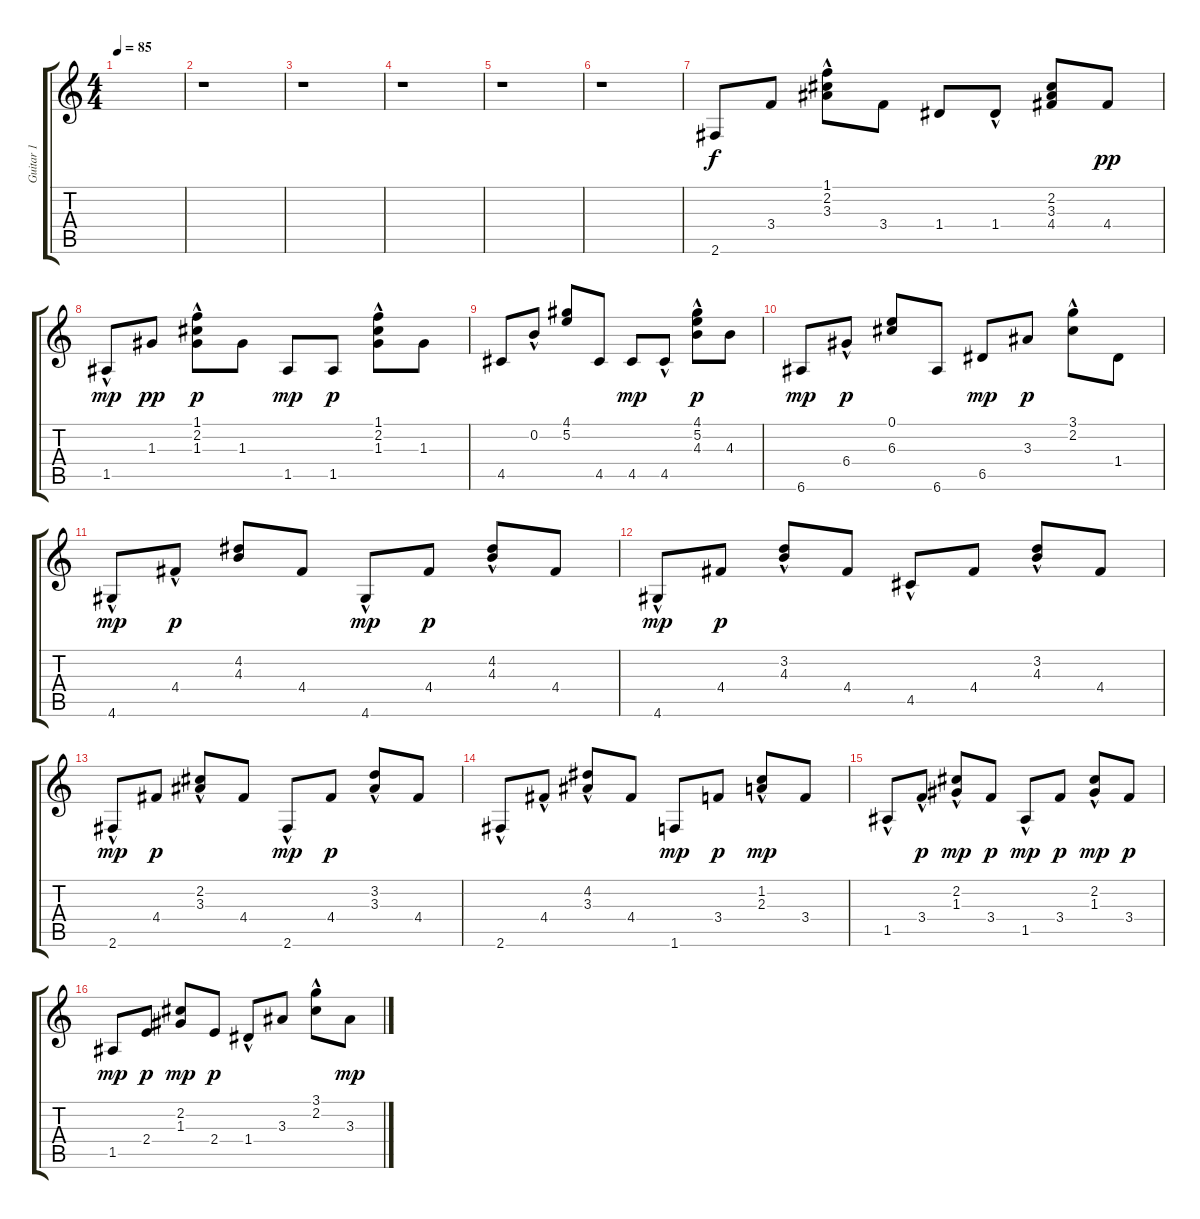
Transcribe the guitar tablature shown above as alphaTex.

\track ("Guitar 1" "Guitar 1") {instrument acousticguitarnylon}
\staff {score tabs}
\tuning (E4 B3 G3 D3 A2 E2) {hide}
\ts (4 4)
\tempo 85
\clef g2
\ks c
|
r.1 |
r.1 |
r.1 |
r.1 |
r.1 |
2.6.8 3.4.8 (1.1{hac} 2.2 3.3).8 3.4.8 1.4.8 1.4{hac}.8 (2.2 3.3 4.4).8 4.4.8{dy pp} |
1.5{hac}.8{dy mp} 1.3.8{dy pp} (1.1{hac} 2.2 1.3).8{dy p} 1.3.8 1.5.8{dy mp} 1.5.8{dy p} (1.1{hac} 2.2 1.3{hac}).8 1.3.8 |
4.5.8 0.2{hac}.8 (4.1 5.2).8 4.5.8 4.5.8{dy mp} 4.5{hac}.8 (4.1{hac} 5.2{hac} 4.3).8{dy p} 4.3.8 |
6.6.8{dy mp} 6.4{hac}.8{dy p} (0.1 6.3).8 6.6.8 6.5.8{dy mp} 3.3.8{dy p} (3.1{hac} 2.2{hac}).8 1.4.8 |
4.6{hac}.8{dy mp} 4.4{hac}.8{dy p} (4.2 4.3).8 4.4.8 4.6{hac}.8{dy mp} 4.4.8{dy p} (4.2{hac} 4.3{hac}).8 4.4.8 |
4.6{hac}.8{dy mp} 4.4.8{dy p} (3.2{hac} 4.3).8 4.4.8 4.5{hac}.8 4.4.8 (3.2{hac} 4.3{hac}).8 4.4.8 |
2.6{hac}.8{dy mp} 4.4.8{dy p} (2.2{hac} 3.3).8 4.4.8 2.6{hac}.8{dy mp} 4.4.8{dy p} (3.2{hac} 3.3{hac}).8 4.4.8 |
2.6{hac}.8 4.4{hac}.8 (4.2{hac} 3.3{hac}).8 4.4.8 1.6.8{dy mp} 3.4.8{dy p} (1.2{hac} 2.3{hac}).8{dy mp} 3.4.8 |
1.5{hac}.8 3.4{hac}.8{dy p} (2.2{hac} 1.3{hac}).8{dy mp} 3.4.8{dy p} 1.5{hac}.8{dy mp} 3.4.8{dy p} (2.2{hac} 1.3{hac}).8{dy mp} 3.4.8{dy p} |
1.5.8{dy mp} 2.4.8{dy p} (2.2 1.3).8{dy mp} 2.4.8{dy p} 1.4{hac}.8 3.3.8 (3.1{hac} 2.2).8 3.3.8{dy mp}
